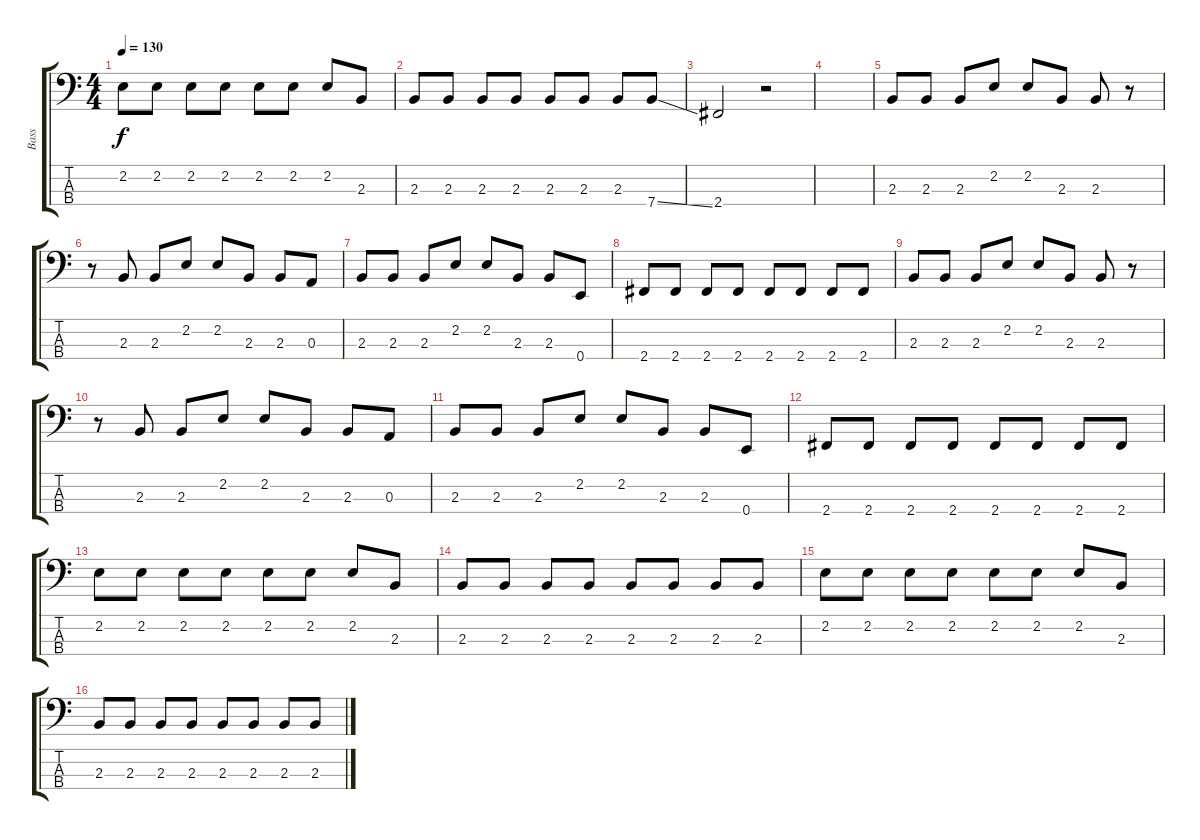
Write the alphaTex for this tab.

\track ("Bass" "Bass") {instrument electricbasspick}
\staff {score tabs}
\tuning (G2 D2 A1 E1) {hide}
\ts (4 4)
\tempo 130
\clef f4
\ks c
2.2.8{dy f} 2.2.8 2.2.8 2.2.8 2.2.8 2.2.8 2.2.8 2.3.8 |
2.3.8 2.3.8 2.3.8 2.3.8 2.3.8 2.3.8 2.3.8 7.4{ss}.8 |
2.4.2 r.2 |
|
2.3.8 2.3.8 2.3.8 2.2.8 2.2.8 2.3.8 2.3.8 r.8 |
r.8 2.3.8 2.3.8 2.2.8 2.2.8 2.3.8 2.3.8 0.3.8 |
2.3.8 2.3.8 2.3.8 2.2.8 2.2.8 2.3.8 2.3.8 0.4.8 |
2.4.8 2.4.8 2.4.8 2.4.8 2.4.8 2.4.8 2.4.8 2.4.8 |
2.3.8 2.3.8 2.3.8 2.2.8 2.2.8 2.3.8 2.3.8 r.8 |
r.8 2.3.8 2.3.8 2.2.8 2.2.8 2.3.8 2.3.8 0.3.8 |
2.3.8 2.3.8 2.3.8 2.2.8 2.2.8 2.3.8 2.3.8 0.4.8 |
2.4.8 2.4.8 2.4.8 2.4.8 2.4.8 2.4.8 2.4.8 2.4.8 |
2.2.8 2.2.8 2.2.8 2.2.8 2.2.8 2.2.8 2.2.8 2.3.8 |
2.3.8 2.3.8 2.3.8 2.3.8 2.3.8 2.3.8 2.3.8 2.3.8 |
2.2.8 2.2.8 2.2.8 2.2.8 2.2.8 2.2.8 2.2.8 2.3.8 |
2.3.8 2.3.8 2.3.8 2.3.8 2.3.8 2.3.8 2.3.8 2.3.8
